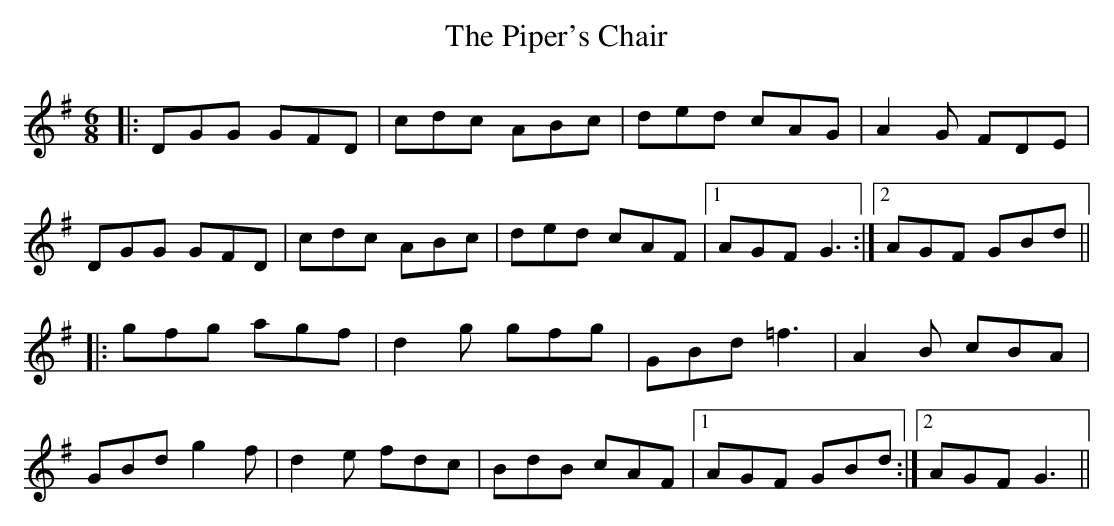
X:1
T: The Piper's Chair
M: 6/8
L: 1/8
K: Gmaj
|:DGG GFD | cdc ABc | ded cAG | A2G FDE |
DGG GFD | cdc ABc | ded cAF |1 AGF G3 :|2 AGF GBd ||
|: gfg agf | d2g gfg | GBd =f3 | A2B cBA |
GBd g2f | d2e fdc | BdB cAF |1 AGF GBd :|2 AGF G3 ||
